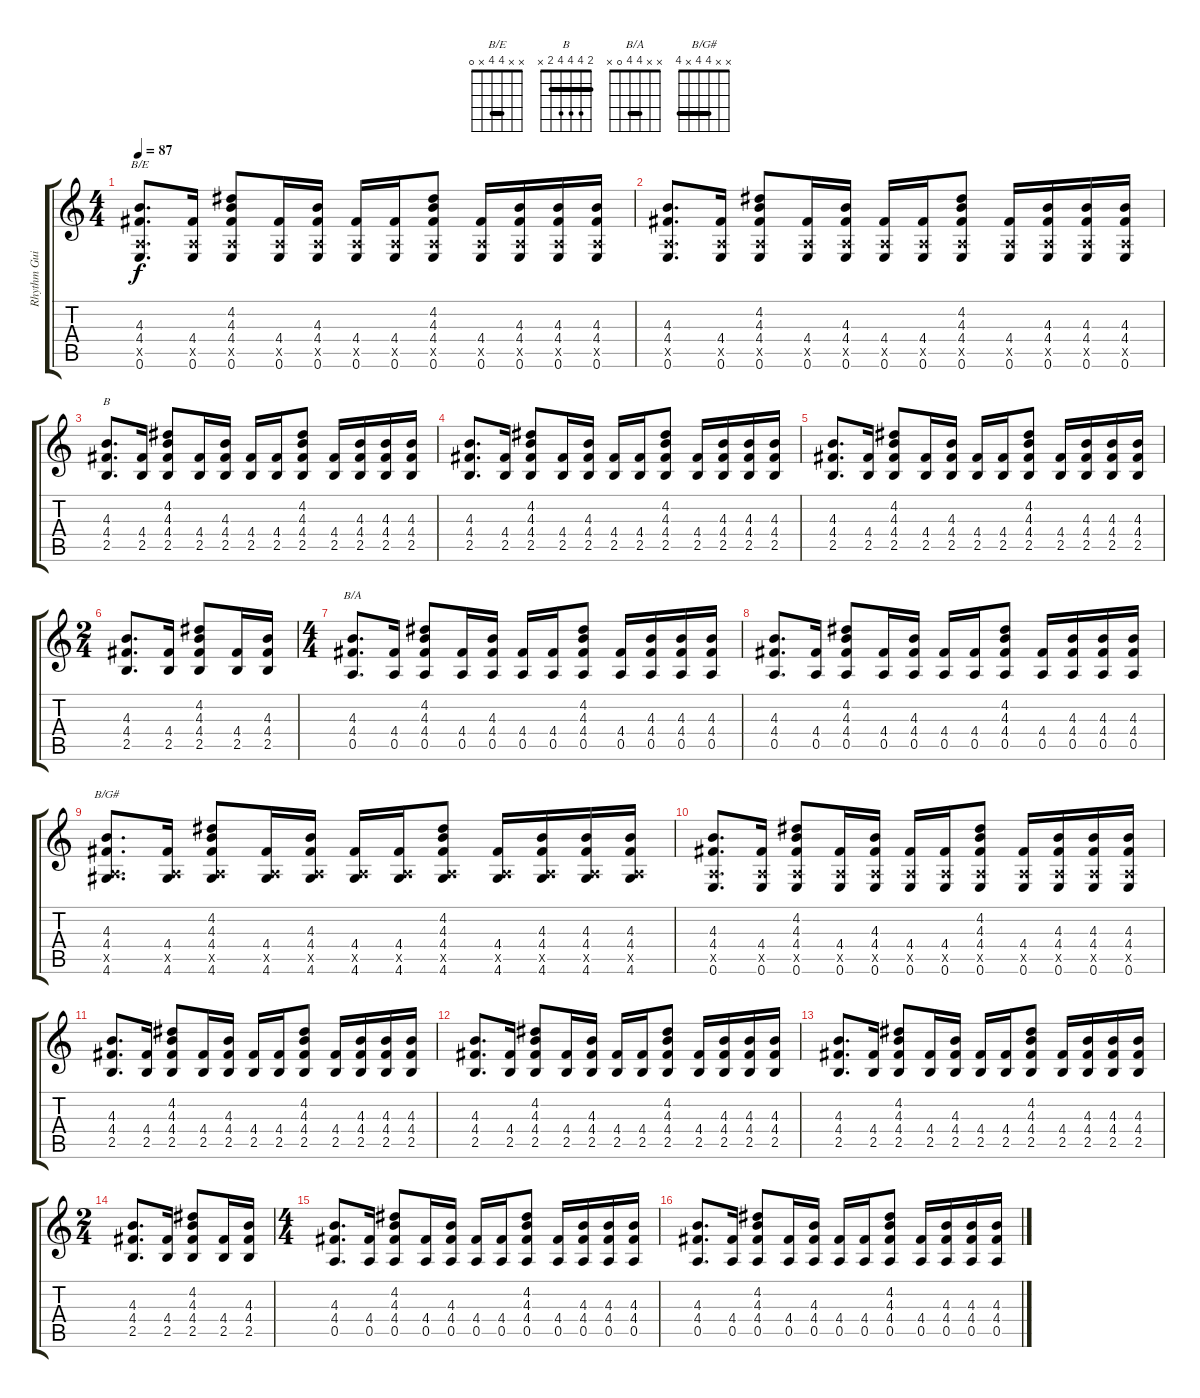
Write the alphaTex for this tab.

\track ("Rhythm Guitar (T. Yorke)" "Rhythm Gui") {instrument electricguitarclean}
\staff {score tabs}
\tuning (E4 B3 G3 D3 A2 E2) {hide}
\chord ("B/E" x x 4 4 x 0) {barre 4}
\chord ("B" 2 4 4 4 2 x) {barre 2}
\chord ("B/A" x x 4 4 0 x) {barre 4}
\chord ("B/G#" x x 4 4 x 4) {barre 4}
\ts (4 4)
\tempo 87
\clef g2
\ks c
(4.3 4.4 0.5{x} 0.6).8{d ch "B/E" dy f} (4.4 0.5{x} 0.6).16 (4.2 4.3 4.4 0.5{x} 0.6).8 (4.4 0.5{x} 0.6).16 (4.3 4.4 0.5{x} 0.6).16 (4.4 0.5{x} 0.6).16 (4.4 0.5{x} 0.6).16 (4.2 4.3 4.4 0.5{x} 0.6).8 (4.4 0.5{x} 0.6).16 (4.3 4.4 0.5{x} 0.6).16 (4.3 4.4 0.5{x} 0.6).16 (4.3 4.4 0.5{x} 0.6).16 |
(4.3 4.4 0.5{x} 0.6).8{d} (4.4 0.5{x} 0.6).16 (4.2 4.3 4.4 0.5{x} 0.6).8 (4.4 0.5{x} 0.6).16 (4.3 4.4 0.5{x} 0.6).16 (4.4 0.5{x} 0.6).16 (4.4 0.5{x} 0.6).16 (4.2 4.3 4.4 0.5{x} 0.6).8 (4.4 0.5{x} 0.6).16 (4.3 4.4 0.5{x} 0.6).16 (4.3 4.4 0.5{x} 0.6).16 (4.3 4.4 0.5{x} 0.6).16 |
(4.3 4.4 2.5).8{d ch "B"} (4.4 2.5).16 (4.2 4.3 4.4 2.5).8 (4.4 2.5).16 (4.3 4.4 2.5).16 (4.4 2.5).16 (4.4 2.5).16 (4.2 4.3 4.4 2.5).8 (4.4 2.5).16 (4.3 4.4 2.5).16 (4.3 4.4 2.5).16 (4.3 4.4 2.5).16 |
(4.3 4.4 2.5).8{d} (4.4 2.5).16 (4.2 4.3 4.4 2.5).8 (4.4 2.5).16 (4.3 4.4 2.5).16 (4.4 2.5).16 (4.4 2.5).16 (4.2 4.3 4.4 2.5).8 (4.4 2.5).16 (4.3 4.4 2.5).16 (4.3 4.4 2.5).16 (4.3 4.4 2.5).16 |
(4.3 4.4 2.5).8{d} (4.4 2.5).16 (4.2 4.3 4.4 2.5).8 (4.4 2.5).16 (4.3 4.4 2.5).16 (4.4 2.5).16 (4.4 2.5).16 (4.2 4.3 4.4 2.5).8 (4.4 2.5).16 (4.3 4.4 2.5).16 (4.3 4.4 2.5).16 (4.3 4.4 2.5).16 |
\ts (2 4)
(4.3 4.4 2.5).8{d} (4.4 2.5).16 (4.2 4.3 4.4 2.5).8 (4.4 2.5).16 (4.3 4.4 2.5).16 |
\ts (4 4)
(4.3 4.4 0.5).8{d ch "B/A"} (4.4 0.5).16 (4.2 4.3 4.4 0.5).8 (4.4 0.5).16 (4.3 4.4 0.5).16 (4.4 0.5).16 (4.4 0.5).16 (4.2 4.3 4.4 0.5).8 (4.4 0.5).16 (4.3 4.4 0.5).16 (4.3 4.4 0.5).16 (4.3 4.4 0.5).16 |
(4.3 4.4 0.5).8{d} (4.4 0.5).16 (4.2 4.3 4.4 0.5).8 (4.4 0.5).16 (4.3 4.4 0.5).16 (4.4 0.5).16 (4.4 0.5).16 (4.2 4.3 4.4 0.5).8 (4.4 0.5).16 (4.3 4.4 0.5).16 (4.3 4.4 0.5).16 (4.3 4.4 0.5).16 |
(4.3 4.4 0.5{x} 4.6).8{d ch "B/G#"} (4.4 0.5{x} 4.6).16 (4.2 4.3 4.4 0.5{x} 4.6).8 (4.4 0.5{x} 4.6).16 (4.3 4.4 0.5{x} 4.6).16 (4.4 0.5{x} 4.6).16 (4.4 0.5{x} 4.6).16 (4.2 4.3 4.4 0.5{x} 4.6).8 (4.4 0.5{x} 4.6).16 (4.3 4.4 0.5{x} 4.6).16 (4.3 4.4 0.5{x} 4.6).16 (4.3 4.4 0.5{x} 4.6).16 |
(4.3 4.4 0.5{x} 0.6).8{d} (4.4 0.5{x} 0.6).16 (4.2 4.3 4.4 0.5{x} 0.6).8 (4.4 0.5{x} 0.6).16 (4.3 4.4 0.5{x} 0.6).16 (4.4 0.5{x} 0.6).16 (4.4 0.5{x} 0.6).16 (4.2 4.3 4.4 0.5{x} 0.6).8 (4.4 0.5{x} 0.6).16 (4.3 4.4 0.5{x} 0.6).16 (4.3 4.4 0.5{x} 0.6).16 (4.3 4.4 0.5{x} 0.6).16 |
(4.3 4.4 2.5).8{d} (4.4 2.5).16 (4.2 4.3 4.4 2.5).8 (4.4 2.5).16 (4.3 4.4 2.5).16 (4.4 2.5).16 (4.4 2.5).16 (4.2 4.3 4.4 2.5).8 (4.4 2.5).16 (4.3 4.4 2.5).16 (4.3 4.4 2.5).16 (4.3 4.4 2.5).16 |
(4.3 4.4 2.5).8{d} (4.4 2.5).16 (4.2 4.3 4.4 2.5).8 (4.4 2.5).16 (4.3 4.4 2.5).16 (4.4 2.5).16 (4.4 2.5).16 (4.2 4.3 4.4 2.5).8 (4.4 2.5).16 (4.3 4.4 2.5).16 (4.3 4.4 2.5).16 (4.3 4.4 2.5).16 |
(4.3 4.4 2.5).8{d} (4.4 2.5).16 (4.2 4.3 4.4 2.5).8 (4.4 2.5).16 (4.3 4.4 2.5).16 (4.4 2.5).16 (4.4 2.5).16 (4.2 4.3 4.4 2.5).8 (4.4 2.5).16 (4.3 4.4 2.5).16 (4.3 4.4 2.5).16 (4.3 4.4 2.5).16 |
\ts (2 4)
(4.3 4.4 2.5).8{d} (4.4 2.5).16 (4.2 4.3 4.4 2.5).8 (4.4 2.5).16 (4.3 4.4 2.5).16 |
\ts (4 4)
(4.3 4.4 0.5).8{d} (4.4 0.5).16 (4.2 4.3 4.4 0.5).8 (4.4 0.5).16 (4.3 4.4 0.5).16 (4.4 0.5).16 (4.4 0.5).16 (4.2 4.3 4.4 0.5).8 (4.4 0.5).16 (4.3 4.4 0.5).16 (4.3 4.4 0.5).16 (4.3 4.4 0.5).16 |
(4.3 4.4 0.5).8{d} (4.4 0.5).16 (4.2 4.3 4.4 0.5).8 (4.4 0.5).16 (4.3 4.4 0.5).16 (4.4 0.5).16 (4.4 0.5).16 (4.2 4.3 4.4 0.5).8 (4.4 0.5).16 (4.3 4.4 0.5).16 (4.3 4.4 0.5).16 (4.3 4.4 0.5).16
